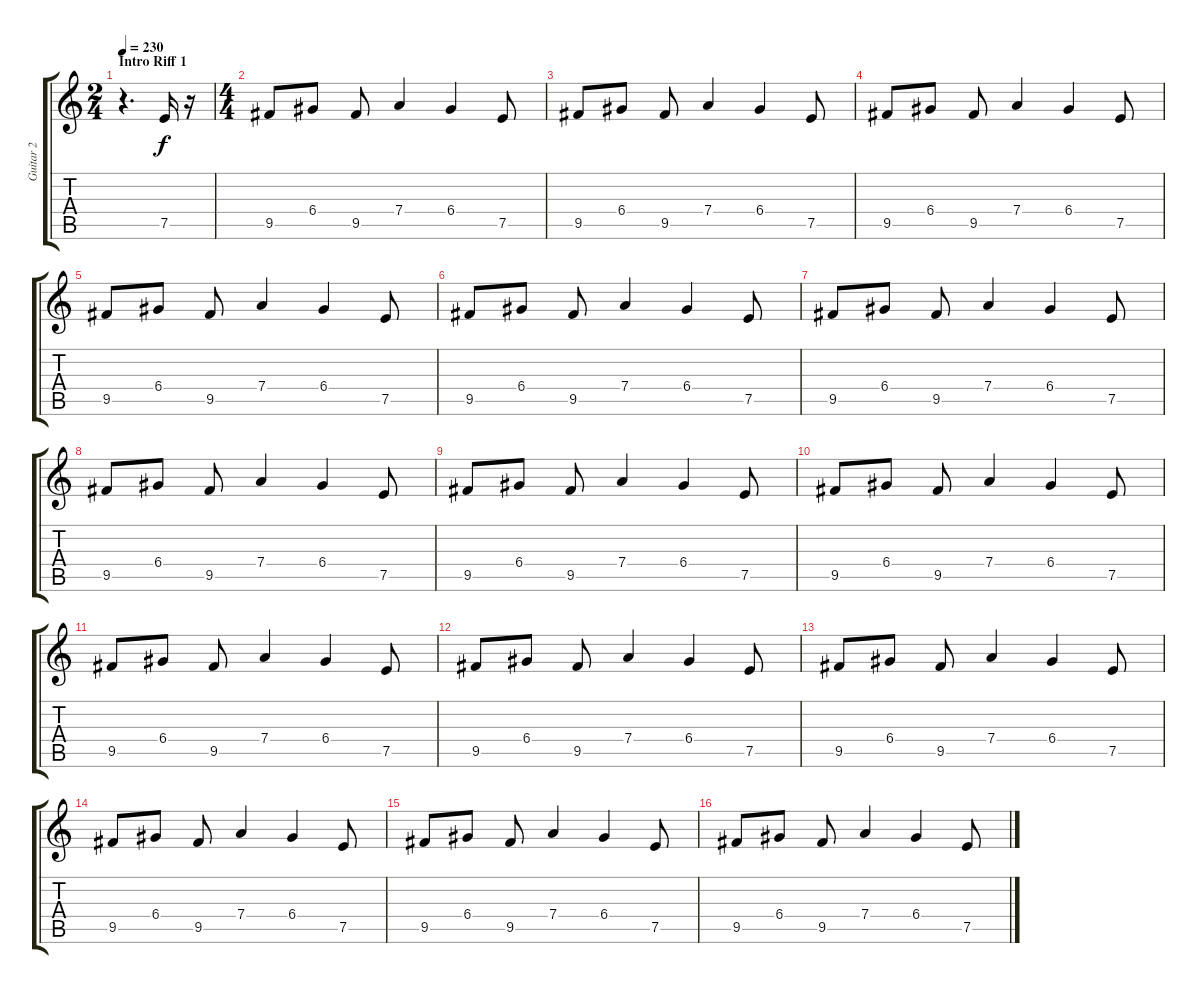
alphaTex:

\track ("Guitar 2" "Guitar 2") {instrument distortionguitar}
\staff {score tabs}
\tuning (E4 B3 G3 D3 A2 E2) {hide}
\ts (2 4)
\section ("" "Intro Riff 1")
\tempo 230
\tempo 160
\tempo 230
\clef g2
\ks c
r.4{d dy f instrument distortionguitar} 7.5.16 r.16 |
\ts (4 4)
9.5.8 6.4.8 9.5.8 7.4.4 6.4.4 7.5.8 |
9.5.8 6.4.8 9.5.8 7.4.4 6.4.4 7.5.8 |
9.5.8 6.4.8 9.5.8 7.4.4 6.4.4 7.5.8 |
9.5.8 6.4.8 9.5.8 7.4.4 6.4.4 7.5.8 |
9.5.8 6.4.8 9.5.8 7.4.4 6.4.4 7.5.8 |
9.5.8 6.4.8 9.5.8 7.4.4 6.4.4 7.5.8 |
9.5.8 6.4.8 9.5.8 7.4.4 6.4.4 7.5.8 |
9.5.8 6.4.8 9.5.8 7.4.4 6.4.4 7.5.8 |
9.5.8 6.4.8 9.5.8 7.4.4 6.4.4 7.5.8 |
9.5.8 6.4.8 9.5.8 7.4.4 6.4.4 7.5.8 |
9.5.8 6.4.8 9.5.8 7.4.4 6.4.4 7.5.8 |
9.5.8 6.4.8 9.5.8 7.4.4 6.4.4 7.5.8 |
9.5.8 6.4.8 9.5.8 7.4.4 6.4.4 7.5.8 |
9.5.8 6.4.8 9.5.8 7.4.4 6.4.4 7.5.8 |
9.5.8 6.4.8 9.5.8 7.4.4 6.4.4 7.5.8
